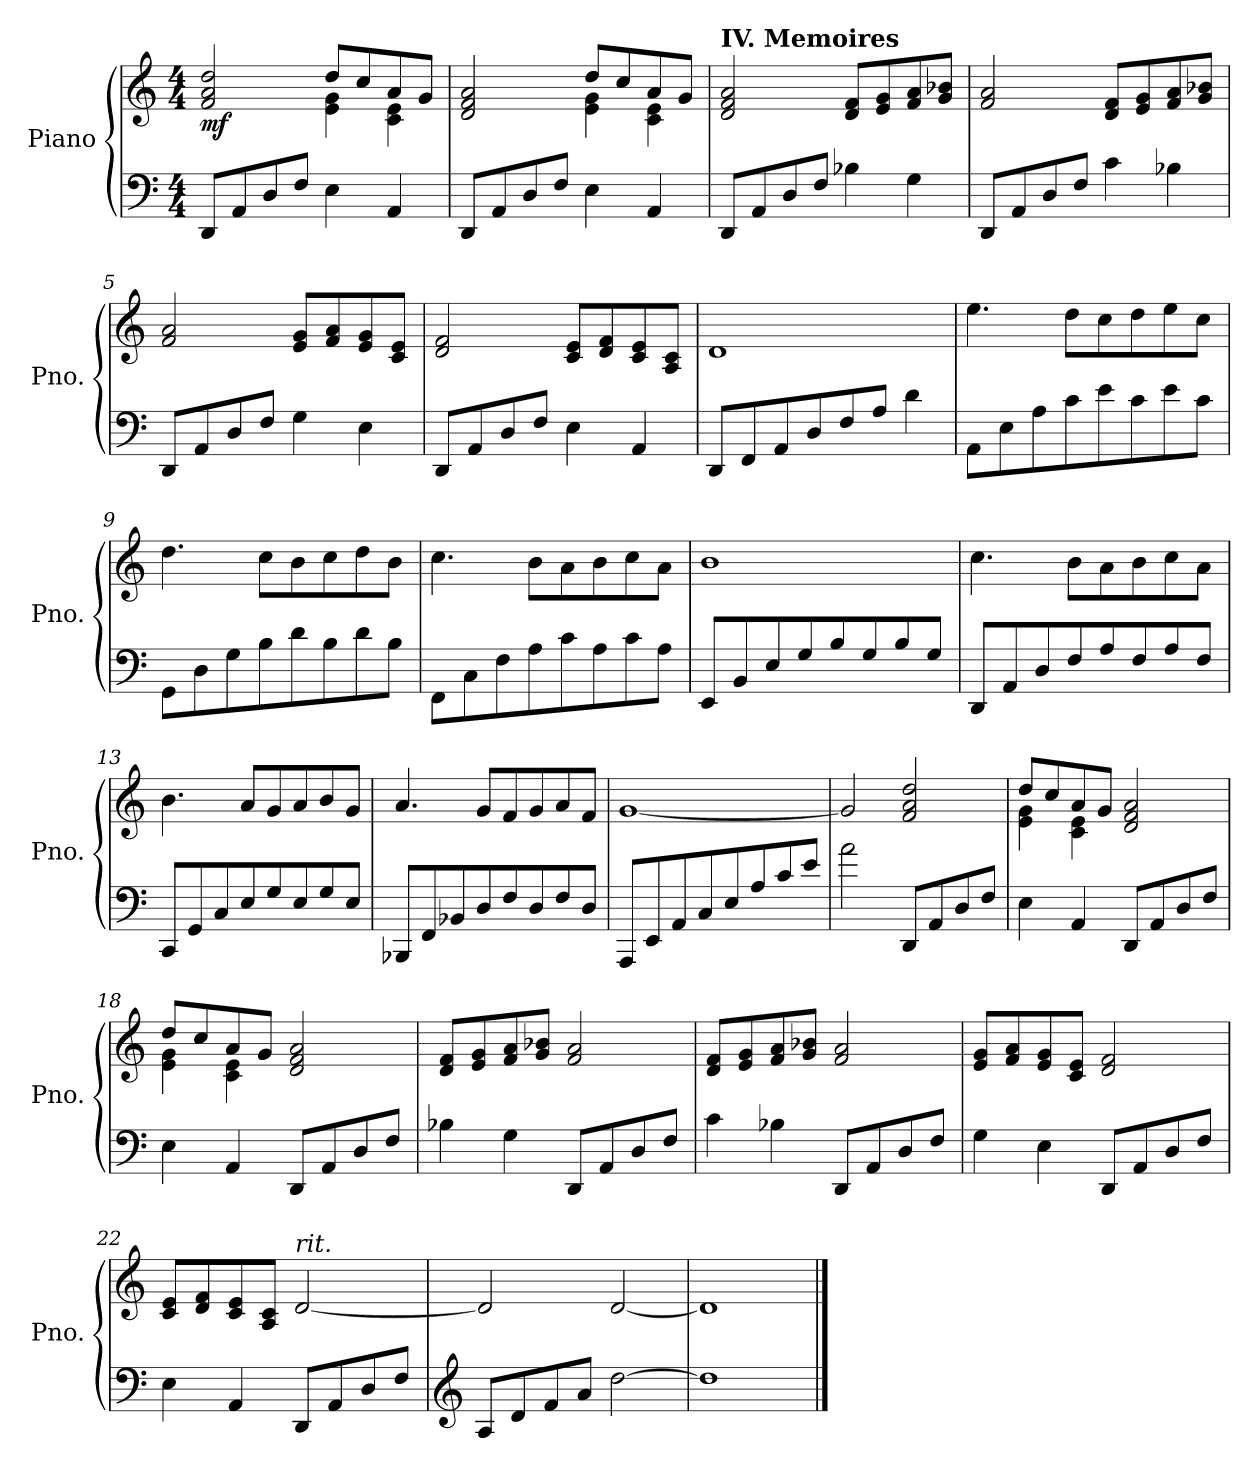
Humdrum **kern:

**kern	**kern	**dynam
*part1	*part1	*part1
*staff2	*staff1	*staff1/2
*I"Piano	*	*
*I'Pno.	*	*
*clefF4	*clefG2	*
*k[]	*k[]	*
*M4/4	*M4/4	*
*MM145	*MM145	*
=1	=1	=1
*	*^	*
!	!	!	!LO:DY:b
8DD/L	2f/ 2a/ 2dd/	2ryy	mf
8AA/	.	.	.
8D/	.	.	.
8F/J	.	.	.
4E\	8dd/L	4e\ 4g\	.
.	8cc/	.	.
4AA/	8a/	4c\ 4e\	.
.	8g/J	.	.
=2	=2	=2	=2
8DD/L	2d/ 2f/ 2a/	2ryy	.
8AA/	.	.	.
8D/	.	.	.
8F/J	.	.	.
4E\	8dd/L	4e\ 4g\	.
.	8cc/	.	.
4AA/	8a/	4c\ 4e\	.
.	8g/J	.	.
*	*v	*v	*
=3	=3	=3
!	!LO:TX:a:B:t=IV. Memoires	!
8DD/L	2d/ 2f/ 2a/	.
8AA/	.	.
8D/	.	.
8F/J	.	.
4B-X\	8d/ 8f/L	.
.	8e/ 8g/	.
4G\	8f/ 8a/	.
.	8g/ 8b-X/J	.
=4	=4	=4
8DD/L	2f/ 2a/	.
8AA/	.	.
8D/	.	.
8F/J	.	.
4c\	8d/ 8f/L	.
.	8e/ 8g/	.
4B-X\	8f/ 8a/	.
.	8g/ 8b-X/J	.
=5	=5	=5
8DD/L	2f/ 2a/	.
8AA/	.	.
8D/	.	.
8F/J	.	.
4G\	8e/ 8g/L	.
.	8f/ 8a/	.
4E\	8e/ 8g/	.
.	8c/ 8e/J	.
=6	=6	=6
8DD/L	2d/ 2f/	.
8AA/	.	.
8D/	.	.
8F/J	.	.
4E\	8c/ 8e/L	.
.	8d/ 8f/	.
4AA/	8c/ 8e/	.
.	8A/ 8c/J	.
=7	=7	=7
8DD/L	1d	.
8FF/	.	.
8AA/	.	.
8D/	.	.
8F/	.	.
8A/J	.	.
4d\	.	.
=8	=8	=8
8AA\L	4.ee\	.
8E\	.	.
8A\	.	.
8c\	8dd\L	.
8e\	8cc\	.
8c\	8dd\	.
8e\	8ee\	.
8c\J	8cc\J	.
=9	=9	=9
8GG\L	4.dd\	.
8D\	.	.
8G\	.	.
8B\	8cc\L	.
8d\	8b\	.
8B\	8cc\	.
8d\	8dd\	.
8B\J	8b\J	.
=10	=10	=10
8FF\L	4.cc\	.
8C\	.	.
8F\	.	.
8A\	8b\L	.
8c\	8a\	.
8A\	8b\	.
8c\	8cc\	.
8A\J	8a\J	.
=11	=11	=11
8EE/L	1b	.
8BB/	.	.
8E/	.	.
8G/	.	.
8B/	.	.
8G/	.	.
8B/	.	.
8G/J	.	.
=12	=12	=12
8DD/L	4.cc\	.
8AA/	.	.
8D/	.	.
8F/	8b\L	.
8A/	8a\	.
8F/	8b\	.
8A/	8cc\	.
8F/J	8a\J	.
=13	=13	=13
8CC/L	4.b\	.
8GG/	.	.
8C/	.	.
8E/	8a/L	.
8G/	8g/	.
8E/	8a/	.
8G/	8b/	.
8E/J	8g/J	.
=14	=14	=14
8BBB-X/L	4.a/	.
8FF/	.	.
8BB-X/	.	.
8D/	8g/L	.
8F/	8f/	.
8D/	8g/	.
8F/	8a/	.
8D/J	8f/J	.
=15	=15	=15
8AAA/L	[1g	.
8EE/	.	.
8AA/	.	.
8C/	.	.
8E/	.	.
8A/	.	.
8c/	.	.
8e/J	.	.
=16	=16	=16
*	*^	*
2a\	2g/]	2ryy	.
8DD/L	2f/ 2a/ 2dd/	2ryy	.
8AA/	.	.	.
8D/	.	.	.
8F/J	.	.	.
=17	=17	=17	=17
4E\	8dd/L	4e\ 4g\	.
.	8cc/	.	.
4AA/	8a/	4c\ 4e\	.
.	8g/J	.	.
8DD/L	2d/ 2f/ 2a/	2ryy	.
8AA/	.	.	.
8D/	.	.	.
8F/J	.	.	.
=18	=18	=18	=18
4E\	8dd/L	4e\ 4g\	.
.	8cc/	.	.
4AA/	8a/	4c\ 4e\	.
.	8g/J	.	.
8DD/L	2d/ 2f/ 2a/	2ryy	.
8AA/	.	.	.
8D/	.	.	.
8F/J	.	.	.
*	*v	*v	*
=19	=19	=19
4B-X\	8d/ 8f/L	.
.	8e/ 8g/	.
4G\	8f/ 8a/	.
.	8g/ 8b-X/J	.
8DD/L	2f/ 2a/	.
8AA/	.	.
8D/	.	.
8F/J	.	.
=20	=20	=20
4c\	8d/ 8f/L	.
.	8e/ 8g/	.
4B-X\	8f/ 8a/	.
.	8g/ 8b-X/J	.
8DD/L	2f/ 2a/	.
8AA/	.	.
8D/	.	.
8F/J	.	.
=21	=21	=21
4G\	8e/ 8g/L	.
.	8f/ 8a/	.
4E\	8e/ 8g/	.
.	8c/ 8e/J	.
8DD/L	2d/ 2f/	.
8AA/	.	.
8D/	.	.
8F/J	.	.
=22	=22	=22
4E\	8c/ 8e/L	.
.	8d/ 8f/	.
4AA/	8c/ 8e/	.
.	8A/ 8c/J	.
!	!LO:TX:a:i:t=rit.	!
8DD/L	[2d/	.
8AA/	.	.
8D/	.	.
8F/J	.	.
=23	=23	=23
*clefG2	*	*
8A/L	2d/]	.
8d/	.	.
8f/	.	.
8a/J	.	.
[2dd\	[2d/	.
=24	=24	=24
1dd]	1d]	.
==	==	==
*-	*-	*-
